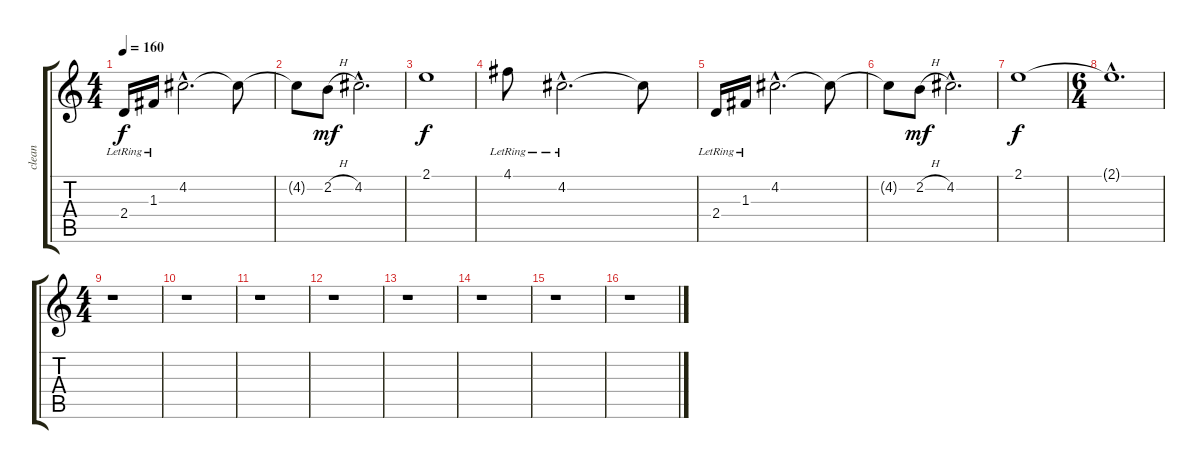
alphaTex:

\track ("clean" "clean") {instrument electricguitarjazz}
\staff {score tabs}
\tuning (D4 A3 F3 C3 G2 D2) {hide}
\ts (4 4)
\tempo 160
\clef g2
\ks c
2.4{lr}.16{dy f instrument electricguitarjazz} 1.3{lr}.16 4.2{hac}.2{d} 4.2{t}.8 |
4.2{t}.8 2.2{h}.8{dy mf} 4.2{hac}.2{d} |
2.1.1{dy f} |
4.1{lr}.8 4.2{hac lr}.2{d} 4.2{t}.8 |
2.4{lr}.16 1.3{lr}.16 4.2{hac}.2{d} 4.2{t}.8 |
4.2{t}.8 2.2{h}.8{dy mf} 4.2{hac}.2{d} |
2.1.1{dy f} |
\ts (6 4)
2.1{hac t}.1{d} |
\ts (4 4)
r.1 |
r.1 |
r.1 |
r.1 |
r.1 |
r.1 |
r.1 |
r.1
